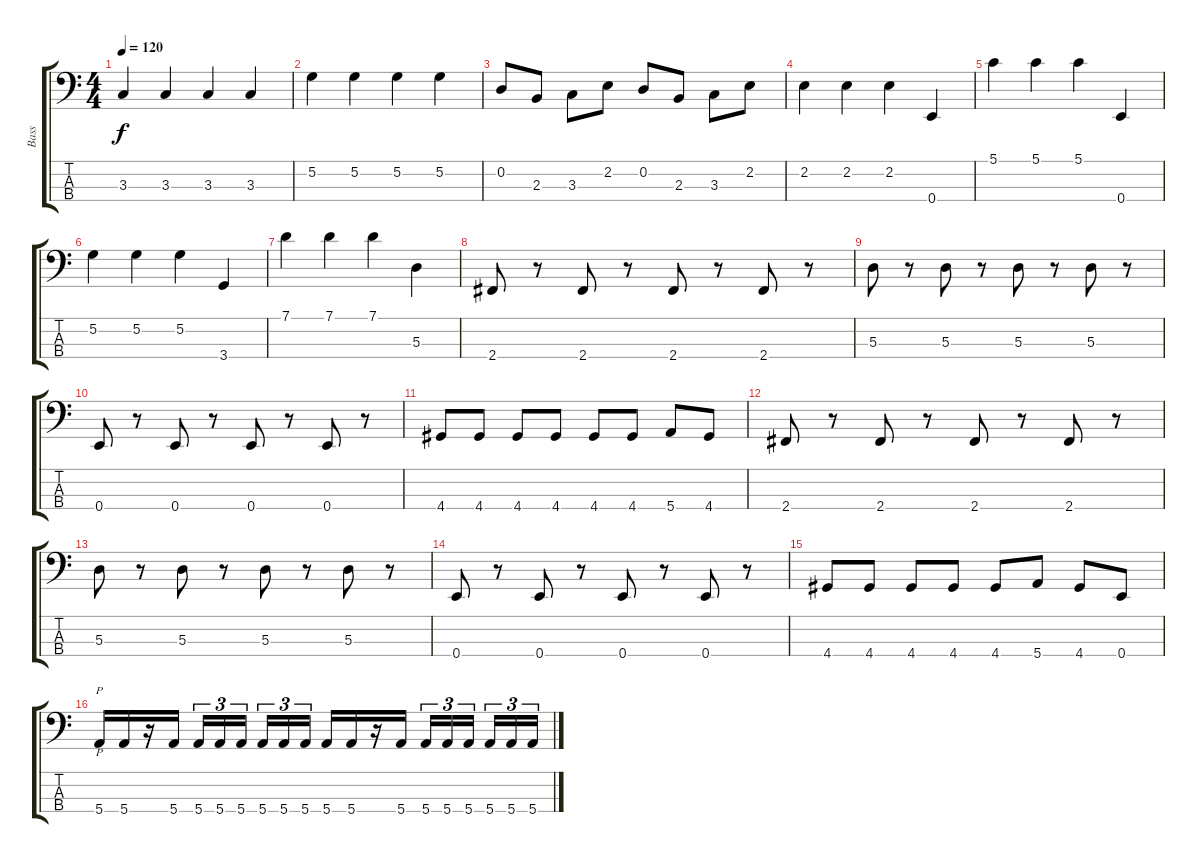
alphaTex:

\track ("Bass" "Bass") {instrument electricbasspick}
\staff {score tabs}
\tuning (G2 D2 A1 E1) {hide}
\ts (4 4)
\tempo 120
\clef f4
\ks c
3.3.4{dy f} 3.3.4 3.3.4 3.3.4 |
5.2.4 5.2.4 5.2.4 5.2.4 |
0.2.8 2.3.8 3.3.8 2.2.8 0.2.8 2.3.8 3.3.8 2.2.8 |
2.2.4 2.2.4 2.2.4 0.4.4 |
5.1.4 5.1.4 5.1.4 0.4.4 |
5.2.4 5.2.4 5.2.4 3.4.4 |
7.1.4 7.1.4 7.1.4 5.3.4 |
2.4.8 r.8 2.4.8 r.8 2.4.8 r.8 2.4.8 r.8 |
5.3.8 r.8 5.3.8 r.8 5.3.8 r.8 5.3.8 r.8 |
0.4.8 r.8 0.4.8 r.8 0.4.8 r.8 0.4.8 r.8 |
4.4.8 4.4.8 4.4.8 4.4.8 4.4.8 4.4.8 5.4.8 4.4.8 |
2.4.8 r.8 2.4.8 r.8 2.4.8 r.8 2.4.8 r.8 |
5.3.8 r.8 5.3.8 r.8 5.3.8 r.8 5.3.8 r.8 |
0.4.8 r.8 0.4.8 r.8 0.4.8 r.8 0.4.8 r.8 |
4.4.8 4.4.8 4.4.8 4.4.8 4.4.8 5.4.8 4.4.8 0.4.8 |
5.4.16{p} 5.4.16 r.16 5.4.16 5.4.16{tu (3 2)} 5.4.16{tu (3 2)} 5.4.16{tu (3 2)} 5.4.16{tu (3 2)} 5.4.16{tu (3 2)} 5.4.16{tu (3 2)} 5.4.16 5.4.16 r.16 5.4.16 5.4.16{tu (3 2)} 5.4.16{tu (3 2)} 5.4.16{tu (3 2)} 5.4.16{tu (3 2)} 5.4.16{tu (3 2)} 5.4.16{tu (3 2)}
